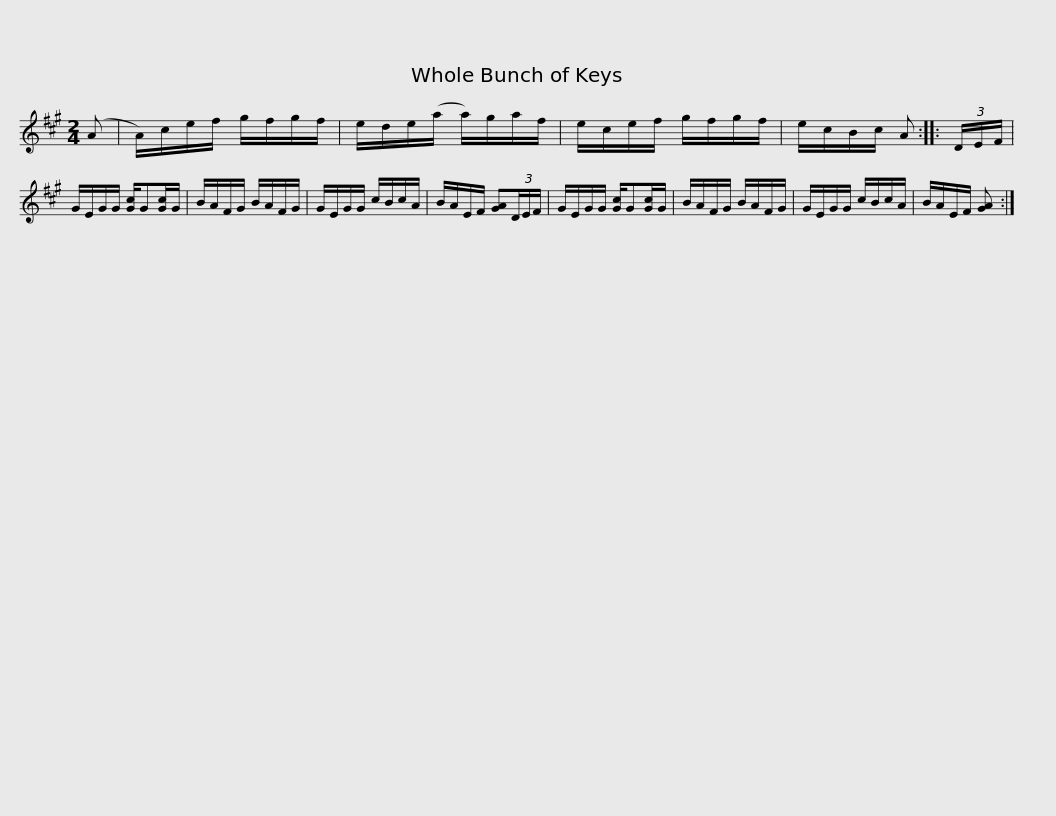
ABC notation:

X:1
L:1/8
M:2/4
I:linebreak $
K:A
V:1 treble
V:1
 (A | A/)c/e/f/ g/f/g/f/ | e/d/e/(a/ a/)g/a/f/ | e/c/e/f/ g/f/g/f/ | e/c/B/c/ A :: %5
 (3D/E/F/ | G/E/G/G/ [Gc]/G[Gc]/G/ |$ B/A/F/G/ B/A/F/G/ | G/E/G/G/ c/B/c/A/ | B/A/E/F/ [GA](3D/E/F/ | %10
 G/E/G/G/ [Gc]/G[Gc]/G/ | B/A/F/G/ B/A/F/G/ | G/E/G/G/ c/B/c/A/ |$ B/A/E/F/ [GA] :| %14
